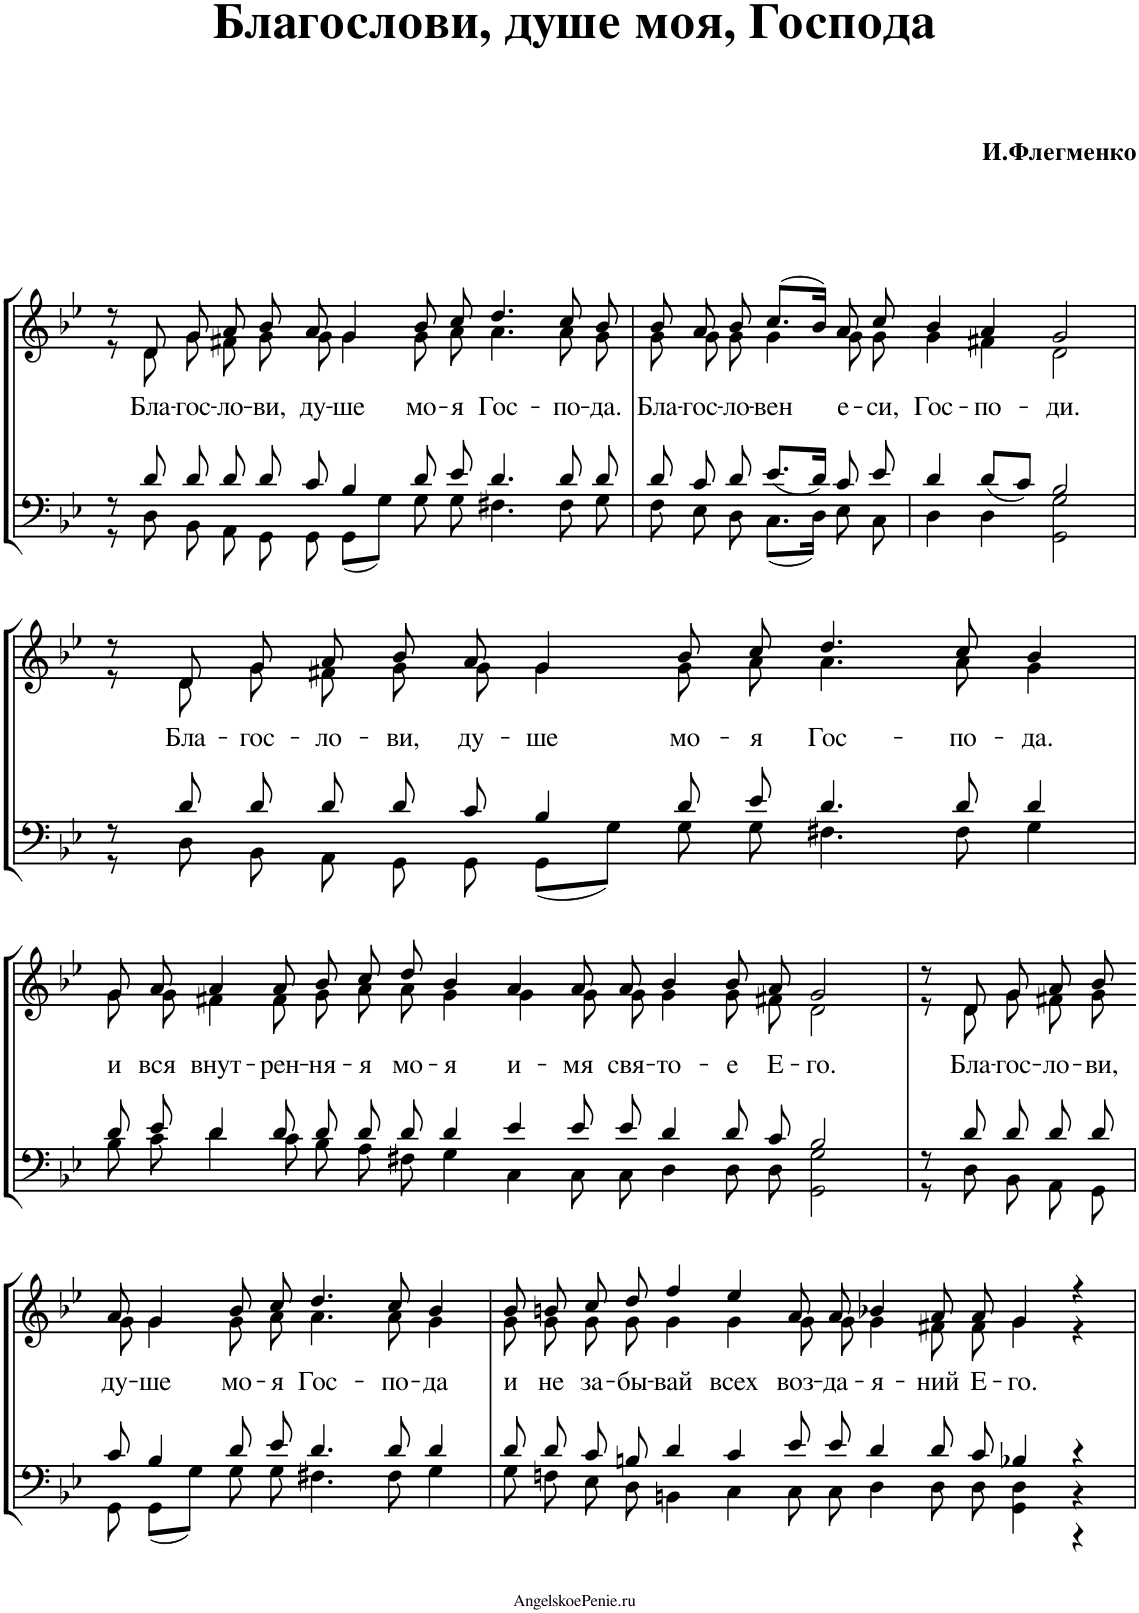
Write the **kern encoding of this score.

**kern	**kern	**text
*part1	*part1	*part1
*staff2	*staff1	*staff1
*I"Piano	*	*
*I'Pno.	*	*
*clefF4	*clefG2	*
*k[b-e-]	*k[b-e-]	*
*M16/4	*M16/4	*
=1	=1	=1
*^	*^	*
*	*^	*	*	*
1...ryy	8r	8r	8r	8r	.
!	!	!	!	!	!LO:LY:b
.	8d/	8D\	8d/	8d\	Бла-
!	!	!	!	!	!LO:LY:b
.	8d/	8BB-\	8g/	8g\	-гос-
!	!	!	!	!	!LO:LY:b
.	8d/	8AA\	8a/	8f#X\	-ло-
!	!	!	!	!	!LO:LY:b
.	8d/	8GG\	8b-/	8g\	-ви,
!	!	!	!	!	!LO:LY:b
.	8c/	8GG\	8a/	8g\	ду-
!	!	!	!	!	!LO:LY:b
.	4B-/	8GG\L	4g/	4g\	-ше
.	.	8G\J	.	.	.
!	!	!	!	!	!LO:LY:b
.	8d/	8G\	8b-/	8g\	мо-
!	!	!	!	!	!LO:LY:b
.	8e-/	8G\	8cc/	8a\	-я
!	!	!	!	!	!LO:LY:b
.	4.d/	4.F#X\	4.dd/	4.a\	Гос-
!	!	!	!	!	!LO:LY:b
.	8d/	8F#\	8cc/	8a\	-по-
!	!	!	!	!	!LO:LY:b
.	8d/	8G\	8b-/	8g\	-да.
=2	=2	=2	=2	=2	=2
!	!	!	!	!	!LO:LY:b
00ryy	8d/	8F\	8b-/	8g\	Бла-
!	!	!	!	!	!LO:LY:b
.	8c/	8E-\	8a/	8g\	-гос-
!	!	!	!	!	!LO:LY:b
.	8d/	8D\	8b-/	8g\	-ло-
!	!	!	!	!	!LO:LY:b
.	8.e-/L	8.C\L	(8.cc/L	4g\	-вен
.	16d/Jk	16D\Jk	16b-/Jk)	.	.
!	!	!	!	!	!LO:LY:b
.	8c/	8E-\	8a/	8g\	е-
!	!	!	!	!	!LO:LY:b
.	8e-/	8C\	8cc/	8g\	-си,
.	1ryy	1ryy	0ryy	0ryy	.
.	1ryy	1ryy	.	.	.
.	1ryy	1ryy	1ryy	1ryy	.
.	8ryy	8ryy	8ryy	8ryy	.
=3-	=3-	=3-	=3-	=3-	=3-
!	!	!	!	!	!LO:LY:b
00ryy	4d/	4D\	4b-/	4g\	Гос-
!	!	!	!	!	!LO:LY:b
.	8d/L	4D\	4a/	4f#X\	-по-
.	8c/J	.	.	.	.
!	!	!	!	!	!LO:LY:b
.	2B-/	2GG\ 2G\	2g/	2d\	-ди.
.	0.ryy	0.ryy	0.ryy	0.ryy	.
!!LO:LB:g=z	!!
=4	=4	=4	=4	=4	=4
0ryy	8r	8r	8r	8r	.
!	!	!	!	!	!LO:LY:b
.	8d/	8D\	8d/	8d\	Бла-
!	!	!	!	!	!LO:LY:b
.	8d/	8BB-\	8g/	8g\	-гос-
!	!	!	!	!	!LO:LY:b
.	8d/	8AA\	8a/	8f#X\	-ло-
!	!	!	!	!	!LO:LY:b
.	8d/	8GG\	8b-/	8g\	-ви,
!	!	!	!	!	!LO:LY:b
.	8c/	8GG\	8a/	8g\	ду-
!	!	!	!	!	!LO:LY:b
.	4B-/	8GG\L	4g/	4g\	-ше
.	.	8G\J	.	.	.
!	!	!	!	!	!LO:LY:b
.	8d/	8G\	8b-/	8g\	мо-
!	!	!	!	!	!LO:LY:b
.	8e-/	8G\	8cc/	8a\	-я
!	!	!	!	!	!LO:LY:b
.	4.d/	4.F#X\	4.dd/	4.a\	Гос-
!	!	!	!	!	!LO:LY:b
.	8d/	8F#\	8cc/	8a\	-по-
!	!	!	!	!	!LO:LY:b
.	4d/	4G\	4b-/	4g\	-да.
!!LO:LB:g=z	!!
=5	=5	=5	=5	=5	=5
!	!	!	!	!	!LO:LY:b
00ryy	8d/	8B-\	8g/	8g\	и
!	!	!	!	!	!LO:LY:b
.	8e-/	8c\	8a/	8g\	вся
!	!	!	!	!	!LO:LY:b
.	4d/	4d\	4a/	4f#X\	внут-
!	!	!	!	!	!LO:LY:b
.	8d/	8c\	8a/	8f#\	-рен-
!	!	!	!	!	!LO:LY:b
.	8d/	8B-\	8b-/	8g\	-ня-
!	!	!	!	!	!LO:LY:b
.	8d/	8A\	8cc/	8a\	-я
!	!	!	!	!	!LO:LY:b
.	8d/	8F#X\	8dd/	8a\	мо-
!	!	!	!	!	!LO:LY:b
.	4d/	4G\	4b-/	4g\	-я
!	!	!	!	!	!LO:LY:b
.	4e-/	4C\	4a/	4g\	и-
!	!	!	!	!	!LO:LY:b
.	8e-/	8C\	8a/	8g\	-мя
!	!	!	!	!	!LO:LY:b
.	8e-/	8C\	8a/	8g\	свя-
!	!	!	!	!	!LO:LY:b
.	4d/	4D\	4b-/	4g\	-то-
!	!	!	!	!	!LO:LY:b
.	8d/	8D\	8b-/	8g\	-е
!	!	!	!	!	!LO:LY:b
.	8c/	8D\	8a/	8f#X\	Е-
!	!	!	!	!	!LO:LY:b
.	2B-/	2GG\ 2G\	2g/	2d\	-го.
.	1ryy	1ryy	1ryy	1ryy	.
.	4ryy	4ryy	4ryy	4ryy	.
=6	=6	=6	=6	=6	=6
2ryy	8r	8r	8r	8r	.
!	!	!	!	!	!LO:LY:b
.	8d/	8D\	8d/	8d\	Бла-
!	!	!	!	!	!LO:LY:b
.	8d/	8BB-\	8g/	8g\	-гос-
!	!	!	!	!	!LO:LY:b
.	8d/	8AA\	8a/	8f#X\	-ло-
!	!	!	!	!	!LO:LY:b
8ryy	8d/	8GG\	8b-/	8g\	-ви,
!!LO:LB:g=z	!!
=7-	=7-	=7-	=7-	=7-	=7-
!	!	!	!	!	!LO:LY:b
00ryy	8c/	8GG\	8a/	8g\	ду-
!	!	!	!	!	!LO:LY:b
.	4B-/	8GG\L	4g/	4g\	-ше
.	.	8G\J	.	.	.
!	!	!	!	!	!LO:LY:b
.	8d/	8G\	8b-/	8g\	мо-
!	!	!	!	!	!LO:LY:b
.	8e-/	8G\	8cc/	8a\	-я
!	!	!	!	!	!LO:LY:b
.	4.d/	4.F#X\	4.dd/	4.a\	Гос-
!	!	!	!	!	!LO:LY:b
.	8d/	8F#\	8cc/	8a\	-по-
!	!	!	!	!	!LO:LY:b
.	4d/	4G\	4b-/	4g\	-да
.	1ryy	1ryy	0ryy	0ryy	.
.	1ryy	1ryy	.	.	.
.	2ryy	2ryy	2ryy	2ryy	.
.	8ryy	8ryy	8ryy	8ryy	.
=8	=8	=8	=8	=8	=8
!	!	!	!	!	!LO:LY:b
0ryy	8d/	8G\	8b-/	8g\	и
!	!	!	!	!	!LO:LY:b
.	8d/	8Fn\	8bn/	8g\	не
!	!	!	!	!	!LO:LY:b
.	8c/	8E-\	8cc/	8g\	за-
!	!	!	!	!	!LO:LY:b
.	8Bn/	8D\	8dd/	8g\	-бы-
!	!	!	!	!	!LO:LY:b
.	4d/	4BBn\	4ff/	4g\	-вай
!	!	!	!	!	!LO:LY:b
.	4c/	4C\	4ee-/	4g\	всех
!	!	!	!	!	!LO:LY:b
.	8e-/	8C\	8a/	8g\	воз-
!	!	!	!	!	!LO:LY:b
.	8e-/	8C\	8a/	8g\	-да-
!	!	!	!	!	!LO:LY:b
.	4d/	4D\	4b-X/	4g\	-я-
!	!	!	!	!	!LO:LY:b
.	8d/	8D\	8a/	8f#X\	-ний
!	!	!	!	!	!LO:LY:b
.	8c/	8D\	8a/	8f#\	Е-
!	!	!	!	!	!LO:LY:b
.	4B-X/	4GG\ 4D\	4g/	4g\	-го.
4r	4r	4r	4r	4r	.
*v	*v	*v	*	*	*
*	*v	*v	*
=	=	=
*-	*-	*-
